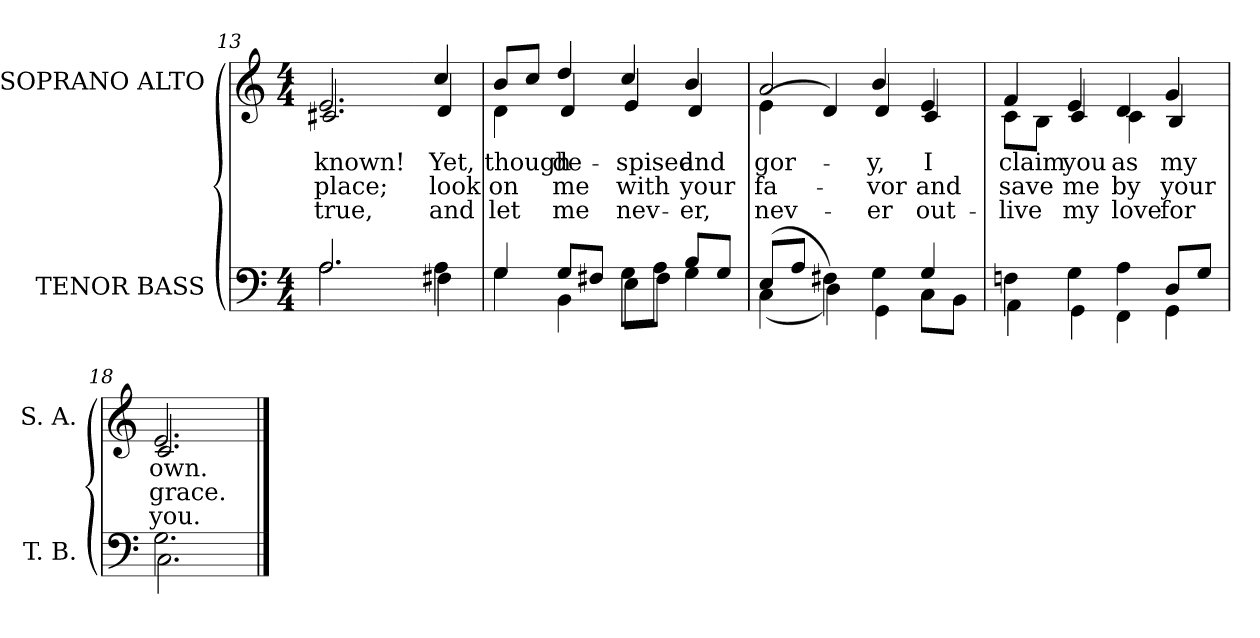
**kern	**kern	**text	**text	**text
*part2	*part1	*part1	*part1	*part1
*staff2	*staff1	*staff1	*staff1	*staff1
*I"TENOR BASS	*I"SOPRANO ALTO	*	*	*
*I'T. B.	*I'S. A.	*	*	*
*clefF4	*clefG2	*	*	*
*k[]	*k[]	*	*	*
*C:	*C:	*	*	*
*M4/4	*M4/4	*	*	*
=13	=13	=13	=13	=13
*^	*	*	*	*
!	!	!	!LO:LY:b:color=#000000	!LO:LY:b:color=#000000	!LO:LY:b:color=#000000
*	*	*^	*	*	*
2.Ai/	2.Ai\	2.ei/	2.c#Xi/	known!	place;	true,
!!LO:LB:g=z	!!
=14-	=14-	=14-	=14-	=14-	=14-	=14-
!	!	!	!	!LO:LY:b:color=#000000	!LO:LY:b:color=#000000	!LO:LY:b:color=#000000
4Ai\	4F#Xi\	4cci/	4di/	Yet,	look	and
=15	=15	=15	=15	=15	=15	=15
!	!	!	!	!LO:LY:b:color=#000000	!LO:LY:b:color=#000000	!LO:LY:b:color=#000000
4Gi/	4Gi\	8bi/L	4di\	though	on	let
.	.	8cci/J	.	.	.	.
!	!	!	!	!LO:LY:b:color=#000000	!LO:LY:b:color=#000000	!LO:LY:b:color=#000000
8Gi/L	4BBi\	4ddi/	4di/	de-	me	me
8F#Xi/J	.	.	.	.	.	.
!	!	!	!	!LO:LY:b:color=#000000	!LO:LY:b:color=#000000	!LO:LY:b:color=#000000
8Gi\L	8Ei\L	4cci/	4ei/	-spised	with	nev-
8Ai\J	8F#i\J	.	.	.	.	.
!	!	!	!	!LO:LY:b:color=#000000	!LO:LY:b:color=#000000	!LO:LY:b:color=#000000
8Bi/L	4Gi\	4bi/	4di/	and	your	-er,
8Gi/J	.	.	.	.	.	.
=16	=16	=16	=16	=16	=16	=16
!	!	!	!	!LO:LY:b:color=#000000	!LO:LY:b:color=#000000	!LO:LY:b:color=#000000
(8Ei/L	(4Ci\	2ai/	(4ei\	gor-	fa-	nev-
8Ai/J	.	.	.	.	.	.
4F#Xi\)	4Di\)	.	4di/)	.	.	.
!	!	!	!	!LO:LY:b:color=#000000	!LO:LY:b:color=#000000	!LO:LY:b:color=#000000
4Gi\	4GGi\	4bi/	4di/	-y,	-vor	-er
!	!	!	!	!LO:LY:b:color=#000000	!LO:LY:b:color=#000000	!LO:LY:b:color=#000000
4Gi/	8Ci\L	4ei/	4ci/	I	and	out-
.	8BBi\J	.	.	.	.	.
!!LO:LB:g=z	!!
=17	=17	=17	=17	=17	=17	=17
!	!	!	!	!LO:LY:b:color=#000000	!LO:LY:b:color=#000000	!LO:LY:b:color=#000000
4Fni\	4AAi\	4fi/	8ci\L	claim	save	-live
.	.	.	8Bi\J	.	.	.
!	!	!	!	!LO:LY:b:color=#000000	!LO:LY:b:color=#000000	!LO:LY:b:color=#000000
4Gi\	4GGi\	4ei/	4ci/	you	me	my
!	!	!	!	!LO:LY:b:color=#000000	!LO:LY:b:color=#000000	!LO:LY:b:color=#000000
4Ai\	4FFi\	4di/	4ci\	as	by	love
!	!	!	!	!LO:LY:b:color=#000000	!LO:LY:b:color=#000000	!LO:LY:b:color=#000000
8Di/L	4GGi\	4gi/	4Bi/	my	your	for
8Gi/J	.	.	.	.	.	.
=18	=18	=18	=18	=18	=18	=18
!	!	!	!	!LO:LY:b:color=#000000	!LO:LY:b:color=#000000	!LO:LY:b:color=#000000
2.Gi\	2.Ci\	2.ei/	2.ci/	own.	grace.	you.
*v	*v	*	*	*	*	*
*	*v	*v	*	*	*
==	==	==	==	==
*-	*-	*-	*-	*-
